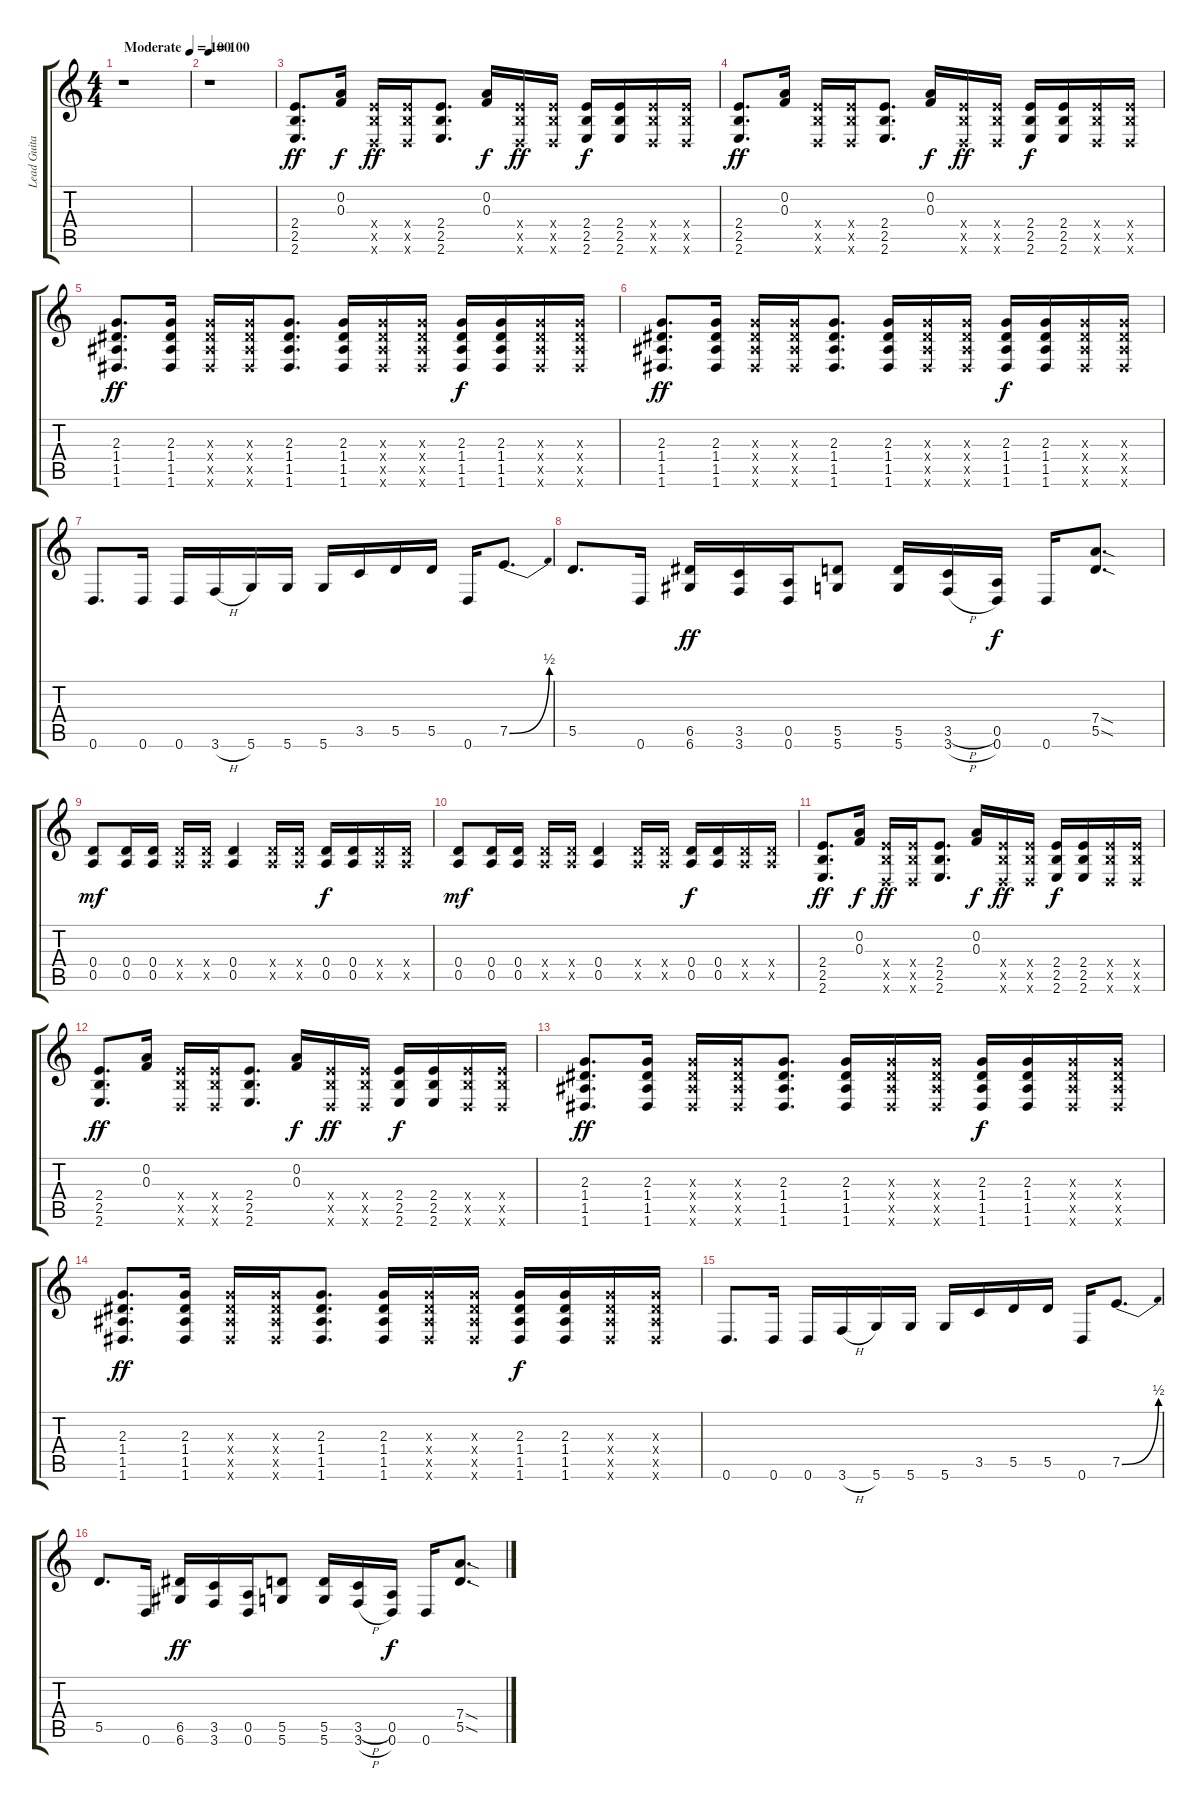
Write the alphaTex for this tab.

\track ("Lead Guitar" "Lead Guita") {instrument overdrivenguitar}
\staff {score tabs}
\tuning (E4 A3 F3 D3 A2 D2) {hide}
\ts (4 4)
\tempo (100 "Moderate")
\clef g2
\ks c
r.1{dy ff instrument overdrivenguitar} |
\tempo 100
r.1 |
(2.4 2.5 2.6).8{d} (0.2 0.3).16{dy f} (2.4{x} 2.5{x} 0.6{x}).16{dy ff} (2.4{x} 2.5{x} 0.6{x}).16 (2.4 2.5 2.6).8{d} (0.2 0.3).16{dy f} (2.4{x} 2.5{x} 0.6{x}).16{dy ff} (2.4{x} 2.5{x} 0.6{x}).16 (2.4 2.5 2.6).16{dy f} (2.4 2.5 2.6).16 (2.4{x} 2.5{x} 0.6{x}).16 (2.4{x} 2.5{x} 0.6{x}).16 |
(2.4 2.5 2.6).8{d dy ff} (0.2 0.3).16 (2.4{x} 2.5{x} 0.6{x}).16 (2.4{x} 2.5{x} 0.6{x}).16 (2.4 2.5 2.6).8{d} (0.2 0.3).16{dy f} (2.4{x} 2.5{x} 0.6{x}).16{dy ff} (2.4{x} 2.5{x} 0.6{x}).16 (2.4 2.5 2.6).16{dy f} (2.4 2.5 2.6).16 (2.4{x} 2.5{x} 0.6{x}).16 (2.4{x} 2.5{x} 0.6{x}).16 |
(2.3 1.4 1.5 1.6).8{d dy ff} (2.3 1.4 1.5 1.6).16 (2.3{x} 1.4{x} 1.5{x} 1.6{x}).16 (2.3{x} 1.4{x} 1.5{x} 1.6{x}).16 (2.3 1.4 1.5 1.6).8{d} (2.3 1.4 1.5 1.6).16 (2.3{x} 1.4{x} 1.5{x} 1.6{x}).16 (2.3{x} 1.4{x} 1.5{x} 1.6{x}).16 (2.3 1.4 1.5 1.6).16{dy f} (2.3 1.4 1.5 1.6).16 (2.3{x} 1.4{x} 1.5{x} 1.6{x}).16 (2.3{x} 1.4{x} 1.5{x} 1.6{x}).16 |
(2.3 1.4 1.5 1.6).8{d dy ff} (2.3 1.4 1.5 1.6).16 (2.3{x} 1.4{x} 1.5{x} 1.6{x}).16 (2.3{x} 1.4{x} 1.5{x} 1.6{x}).16 (2.3 1.4 1.5 1.6).8{d} (2.3 1.4 1.5 1.6).16 (2.3{x} 1.4{x} 1.5{x} 1.6{x}).16 (2.3{x} 1.4{x} 1.5{x} 1.6{x}).16 (2.3 1.4 1.5 1.6).16{dy f} (2.3 1.4 1.5 1.6).16 (2.3{x} 1.4{x} 1.5{x} 1.6{x}).16 (2.3{x} 1.4{x} 1.5{x} 1.6{x}).16 |
0.6.8{d} 0.6.16 0.6.16 3.6{h}.16 5.6.16 5.6.16 5.6.16 3.5.16 5.5.16 5.5.16 0.6.16 7.5{be (bend 0 0 60 2)}.8{d} |
5.5.8{d} 0.6.16 (6.5 6.6).16{dy ff} (3.5 3.6).16 (0.5 0.6).16 (5.5 5.6).8 (5.5 5.6).16 (3.5{h} 3.6{h}).16 (0.5 0.6).16{dy f} 0.6.16 (7.4{sod} 5.5{sod}).8{d} |
(0.4 0.5).8{dy mf} (0.4 0.5).16 (0.4 0.5).16 (0.4{x} 0.5{x}).16 (0.4{x} 0.5{x}).16 (0.4 0.5).4 (0.4{x} 0.5{x}).16 (0.4{x} 0.5{x}).16 (0.4 0.5).16{dy f} (0.4 0.5).16 (0.4{x} 0.5{x}).16 (0.4{x} 0.5{x}).16 |
(0.4 0.5).8{dy mf} (0.4 0.5).16 (0.4 0.5).16 (0.4{x} 0.5{x}).16 (0.4{x} 0.5{x}).16 (0.4 0.5).4 (0.4{x} 0.5{x}).16 (0.4{x} 0.5{x}).16 (0.4 0.5).16{dy f} (0.4 0.5).16 (0.4{x} 0.5{x}).16 (0.4{x} 0.5{x}).16 |
(2.4 2.5 2.6).8{d dy ff} (0.2 0.3).16{dy f} (2.4{x} 2.5{x} 0.6{x}).16{dy ff} (2.4{x} 2.5{x} 0.6{x}).16 (2.4 2.5 2.6).8{d} (0.2 0.3).16{dy f} (2.4{x} 2.5{x} 0.6{x}).16{dy ff} (2.4{x} 2.5{x} 0.6{x}).16 (2.4 2.5 2.6).16{dy f} (2.4 2.5 2.6).16 (2.4{x} 2.5{x} 0.6{x}).16 (2.4{x} 2.5{x} 0.6{x}).16 |
(2.4 2.5 2.6).8{d dy ff} (0.2 0.3).16 (2.4{x} 2.5{x} 0.6{x}).16 (2.4{x} 2.5{x} 0.6{x}).16 (2.4 2.5 2.6).8{d} (0.2 0.3).16{dy f} (2.4{x} 2.5{x} 0.6{x}).16{dy ff} (2.4{x} 2.5{x} 0.6{x}).16 (2.4 2.5 2.6).16{dy f} (2.4 2.5 2.6).16 (2.4{x} 2.5{x} 0.6{x}).16 (2.4{x} 2.5{x} 0.6{x}).16 |
(2.3 1.4 1.5 1.6).8{d dy ff} (2.3 1.4 1.5 1.6).16 (2.3{x} 1.4{x} 1.5{x} 1.6{x}).16 (2.3{x} 1.4{x} 1.5{x} 1.6{x}).16 (2.3 1.4 1.5 1.6).8{d} (2.3 1.4 1.5 1.6).16 (2.3{x} 1.4{x} 1.5{x} 1.6{x}).16 (2.3{x} 1.4{x} 1.5{x} 1.6{x}).16 (2.3 1.4 1.5 1.6).16{dy f} (2.3 1.4 1.5 1.6).16 (2.3{x} 1.4{x} 1.5{x} 1.6{x}).16 (2.3{x} 1.4{x} 1.5{x} 1.6{x}).16 |
(2.3 1.4 1.5 1.6).8{d dy ff} (2.3 1.4 1.5 1.6).16 (2.3{x} 1.4{x} 1.5{x} 1.6{x}).16 (2.3{x} 1.4{x} 1.5{x} 1.6{x}).16 (2.3 1.4 1.5 1.6).8{d} (2.3 1.4 1.5 1.6).16 (2.3{x} 1.4{x} 1.5{x} 1.6{x}).16 (2.3{x} 1.4{x} 1.5{x} 1.6{x}).16 (2.3 1.4 1.5 1.6).16{dy f} (2.3 1.4 1.5 1.6).16 (2.3{x} 1.4{x} 1.5{x} 1.6{x}).16 (2.3{x} 1.4{x} 1.5{x} 1.6{x}).16 |
0.6.8{d} 0.6.16 0.6.16 3.6{h}.16 5.6.16 5.6.16 5.6.16 3.5.16 5.5.16 5.5.16 0.6.16 7.5{be (bend 0 0 60 2)}.8{d} |
5.5.8{d} 0.6.16 (6.5 6.6).16{dy ff} (3.5 3.6).16 (0.5 0.6).16 (5.5 5.6).8 (5.5 5.6).16 (3.5{h} 3.6{h}).16 (0.5 0.6).16{dy f} 0.6.16 (7.4{sod} 5.5{sod}).8{d}
